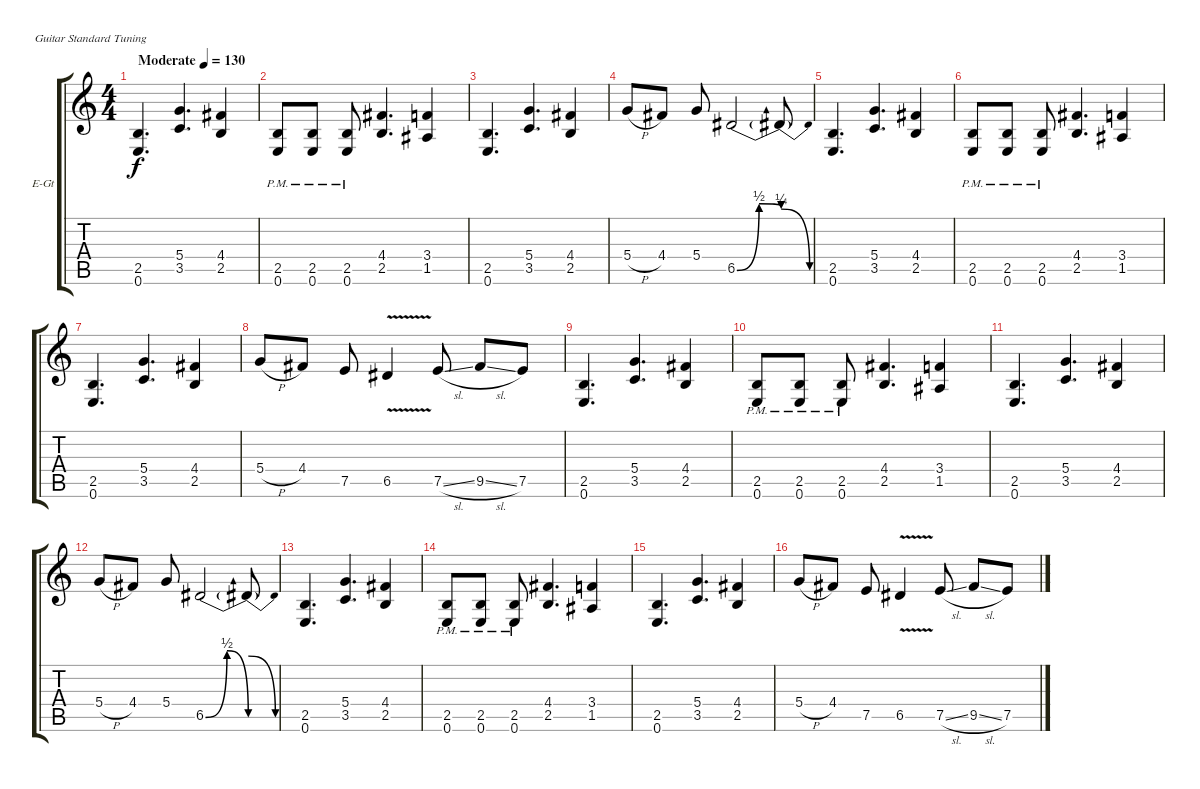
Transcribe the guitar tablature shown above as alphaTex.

\bracketExtendMode groupsimilarinstruments
\firstSystemTrackNameOrientation horizontal
\otherSystemsTrackNameOrientation horizontal
\track ("L Rhythm" "E-Gt") {instrument distortionguitar}
\staff {score tabs}
\tuning (E4 B3 G3 D3 A2 E2)
\ts (4 4)
\beaming (8 2 2 2 2)
\tempo (130 "Moderate")
\clef g2
\ks c
(2.5 0.6).4{d dy f instrument distortionguitar} (5.4 3.5).4{d} (4.4 2.5).4 |
(2.5{pm} 0.6{pm}).8 (2.5{pm} 0.6{pm}).8 (2.5{pm} 0.6{pm}).8 (4.4 2.5).4{d} (3.4 1.5).4 |
(2.5 0.6).4{d} (5.4 3.5).4{d} (4.4 2.5).4 |
5.4{h}.8 4.4.8 5.4.8 6.5{be (bendrelease 0 0 30 2 30 2 60 1)}.2 6.5{be (release 0 1 60 0) t}.8 |
(2.5 0.6).4{d} (5.4 3.5).4{d} (4.4 2.5).4 |
(2.5{pm} 0.6{pm}).8 (2.5{pm} 0.6{pm}).8 (2.5{pm} 0.6{pm}).8 (4.4 2.5).4{d} (3.4 1.5).4 |
(2.5 0.6).4{d} (5.4 3.5).4{d} (4.4 2.5).4 |
5.4{h}.8 4.4.8 7.5.8 6.5{v}.4 7.5{sl}.8 9.5{sl}.8 7.5.8 |
(2.5 0.6).4{d} (5.4 3.5).4{d} (4.4 2.5).4 |
(2.5{pm} 0.6{pm}).8 (2.5{pm} 0.6{pm}).8 (2.5{pm} 0.6{pm}).8 (4.4 2.5).4{d} (3.4 1.5).4 |
(2.5 0.6).4{d} (5.4 3.5).4{d} (4.4 2.5).4 |
5.4{h}.8 4.4.8 5.4.8 6.5{be (bendrelease 0 0 30 2 30 2 60 0)}.2 6.5{be (release 0 1 60 0) t}.8 |
(2.5 0.6).4{d} (5.4 3.5).4{d} (4.4 2.5).4 |
(2.5{pm} 0.6{pm}).8 (2.5{pm} 0.6{pm}).8 (2.5{pm} 0.6{pm}).8 (4.4 2.5).4{d} (3.4 1.5).4 |
(2.5 0.6).4{d} (5.4 3.5).4{d} (4.4 2.5).4 |
5.4{h}.8 4.4.8 7.5.8 6.5{v}.4 7.5{sl}.8 9.5{sl}.8 7.5.8
